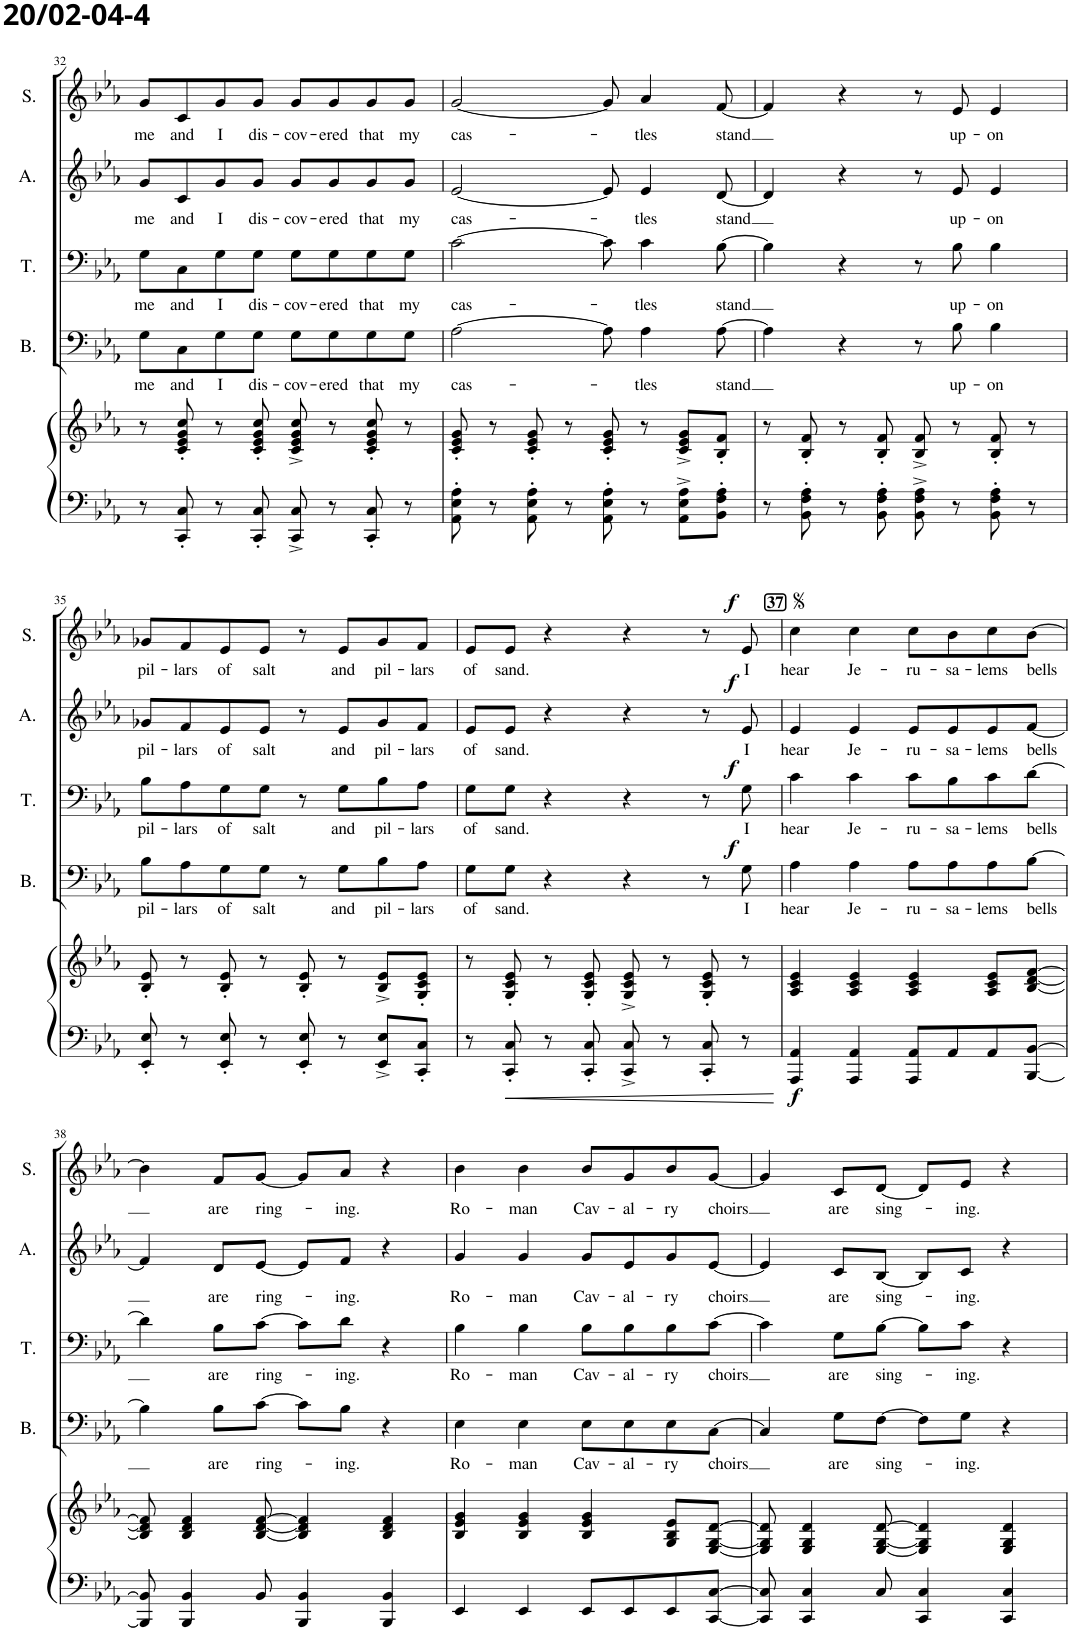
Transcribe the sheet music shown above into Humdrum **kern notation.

**kern	**kern	**dynam	**kern	**text	**dynam	**kern	**text	**dynam	**kern	**text	**dynam	**kern	**text	**dynam
*part5	*part5	*part5	*part4	*part4	*part4	*part3	*part3	*part3	*part2	*part2	*part2	*part1	*part1	*part1
*staff6	*staff5	*staff5/6	*staff4	*staff4	*staff4	*staff3	*staff3	*staff3	*staff2	*staff2	*staff2	*staff1	*staff1	*staff1
*I"Piano	*	*	*I"Bas	*	*	*I"Tenor	*	*	*I"Alt	*	*	*I"Sopraan	*	*
*I'Pno	*	*	*I'B.	*	*	*I'T.	*	*	*I'A.	*	*	*I'S.	*	*
!!LO:PB:g=z
*clefF4	*clefG2	*	*clefF4	*	*	*clefF4	*	*	*clefG2	*	*	*clefG2	*	*
*k[b-e-a-]	*k[b-e-a-]	*	*k[b-e-a-]	*	*	*k[b-e-a-]	*	*	*k[b-e-a-]	*	*	*k[b-e-a-]	*	*
*M4/4	*M4/4	*	*M4/4	*	*	*M4/4	*	*	*M4/4	*	*	*M4/4	*	*
=32	=32	=32	=32	=32	=32	=32	=32	=32	=32	=32	=32	=32	=32	=32
!	!	!	!	!LO:LY:b	!	!	!LO:LY:b	!	!	!LO:LY:b	!	!	!LO:LY:b	!
8r	8r	.	8G\L	me	.	8G\L	me	.	8g/L	me	.	8g/L	me	.
!	!	!	!	!LO:LY:b	!	!	!LO:LY:b	!	!	!LO:LY:b	!	!	!LO:LY:b	!
8CC/' 8C/'	8c/' 8e-/' 8g/' 8cc/'	.	8C\	and	.	8C\	and	.	8c/	and	.	8c/	and	.
!	!	!	!	!LO:LY:b	!	!	!LO:LY:b	!	!	!LO:LY:b	!	!	!LO:LY:b	!
8r	8r	.	8G\	I	.	8G\	I	.	8g/	I	.	8g/	I	.
!	!	!	!	!LO:LY:b	!	!	!LO:LY:b	!	!	!LO:LY:b	!	!	!LO:LY:b	!
8CC/' 8C/'	8c/' 8e-/' 8g/' 8cc/'	.	8G\J	dis-	.	8G\J	dis-	.	8g/J	dis-	.	8g/J	dis-	.
!	!	!	!	!LO:LY:b	!	!	!LO:LY:b	!	!	!LO:LY:b	!	!	!LO:LY:b	!
8CC/^ 8C/^	8c/^ 8e-/^ 8g/^ 8cc/^	.	8G\L	-cov-	.	8G\L	-cov-	.	8g/L	-cov-	.	8g/L	-cov-	.
!	!	!	!	!LO:LY:b	!	!	!LO:LY:b	!	!	!LO:LY:b	!	!	!LO:LY:b	!
8r	8r	.	8G\	-ered	.	8G\	-ered	.	8g/	-ered	.	8g/	-ered	.
!	!	!	!	!LO:LY:b	!	!	!LO:LY:b	!	!	!LO:LY:b	!	!	!LO:LY:b	!
8CC/' 8C/'	8c/' 8e-/' 8g/' 8cc/'	.	8G\	that	.	8G\	that	.	8g/	that	.	8g/	that	.
!	!	!	!	!LO:LY:b	!	!	!LO:LY:b	!	!	!LO:LY:b	!	!	!LO:LY:b	!
8r	8r	.	8G\J	my	.	8G\J	my	.	8g/J	my	.	8g/J	my	.
=33	=33	=33	=33	=33	=33	=33	=33	=33	=33	=33	=33	=33	=33	=33
!	!	!	!	!LO:LY:b	!	!	!LO:LY:b	!	!	!LO:LY:b	!	!	!LO:LY:b	!
8AA-\' 8E-\' 8A-\'	8c/' 8e-/' 8g/'	.	[2A-\	cas-	.	[2c\	cas-	.	[2e-/	cas-	.	[2g/	cas-	.
8r	8r	.	.	.	.	.	.	.	.	.	.	.	.	.
8AA-\' 8E-\' 8A-\'	8c/' 8e-/' 8g/'	.	.	.	.	.	.	.	.	.	.	.	.	.
8r	8r	.	.	.	.	.	.	.	.	.	.	.	.	.
8AA-\' 8E-\' 8A-\'	8c/' 8e-/' 8g/'	.	8A-\]	.	.	8c\]	.	.	8e-/]	.	.	8g/]	.	.
!	!	!	!	!LO:LY:b	!	!	!LO:LY:b	!	!	!LO:LY:b	!	!	!LO:LY:b	!
8r	8r	.	4A-\	-tles	.	4c\	-tles	.	4e-/	-tles	.	4a-/	-tles	.
8AA-\^ 8E-\^ 8A-\^L	8c/^ 8e-/^ 8g/^L	.	.	.	.	.	.	.	.	.	.	.	.	.
!	!	!	!	!LO:LY:b	!	!	!LO:LY:b	!	!	!LO:LY:b	!	!	!LO:LY:b	!
8BB-\' 8F\' 8A-\'J	8B-/' 8f/'J	.	[8A-\	stand	.	[8B-\	stand	.	[8d/	stand	.	[8f/	stand	.
=34	=34	=34	=34	=34	=34	=34	=34	=34	=34	=34	=34	=34	=34	=34
8r	8r	.	4A-\]	.	.	4B-\]	.	.	4d/]	.	.	4f/]	.	.
8BB-\' 8F\' 8A-\'	8B-/' 8f/'	.	.	.	.	.	.	.	.	.	.	.	.	.
8r	8r	.	4r	.	.	4r	.	.	4r	.	.	4r	.	.
8BB-\' 8F\' 8A-\'	8B-/' 8f/'	.	.	.	.	.	.	.	.	.	.	.	.	.
8BB-\^ 8F\^ 8A-\^	8B-/^ 8f/^	.	8r	.	.	8r	.	.	8r	.	.	8r	.	.
!	!	!	!	!LO:LY:b	!	!	!LO:LY:b	!	!	!LO:LY:b	!	!	!LO:LY:b	!
8r	8r	.	8B-\	up-	.	8B-\	up-	.	8e-/	up-	.	8e-/	up-	.
!	!	!	!	!LO:LY:b	!	!	!LO:LY:b	!	!	!LO:LY:b	!	!	!LO:LY:b	!
8BB-\' 8F\' 8A-\'	8B-/' 8f/'	.	4B-\	-on	.	4B-\	-on	.	4e-/	-on	.	4e-/	-on	.
8r	8r	.	.	.	.	.	.	.	.	.	.	.	.	.
!!LO:LB:g=z
=35	=35	=35	=35	=35	=35	=35	=35	=35	=35	=35	=35	=35	=35	=35
!	!	!	!	!LO:LY:b	!	!	!LO:LY:b	!	!	!LO:LY:b	!	!	!LO:LY:b	!
8EE-/' 8E-/'	8B-/' 8e-/'	.	8B-\L	pil-	.	8B-\L	pil-	.	8g-X/L	pil-	.	8g-X/L	pil-	.
!	!	!	!	!LO:LY:b	!	!	!LO:LY:b	!	!	!LO:LY:b	!	!	!LO:LY:b	!
8r	8r	.	8A-\	-lars	.	8A-\	-lars	.	8f/	-lars	.	8f/	-lars	.
!	!	!	!	!LO:LY:b	!	!	!LO:LY:b	!	!	!LO:LY:b	!	!	!LO:LY:b	!
8EE-/' 8E-/'	8B-/' 8e-/'	.	8G\	of	.	8G\	of	.	8e-/	of	.	8e-/	of	.
!	!	!	!	!LO:LY:b	!	!	!LO:LY:b	!	!	!LO:LY:b	!	!	!LO:LY:b	!
8r	8r	.	8G\J	salt	.	8G\J	salt	.	8e-/J	salt	.	8e-/J	salt	.
8EE-/' 8E-/'	8B-/' 8e-/'	.	8r	.	.	8r	.	.	8r	.	.	8r	.	.
!	!	!	!	!LO:LY:b	!	!	!LO:LY:b	!	!	!LO:LY:b	!	!	!LO:LY:b	!
8r	8r	.	8G\L	and	.	8G\L	and	.	8e-/L	and	.	8e-/L	and	.
!	!	!	!	!LO:LY:b	!	!	!LO:LY:b	!	!	!LO:LY:b	!	!	!LO:LY:b	!
8EE-/^ 8E-/^L	8B-/^ 8e-/^L	.	8B-\	pil-	.	8B-\	pil-	.	8g-/	pil-	.	8g-/	pil-	.
!	!	!	!	!LO:LY:b	!	!	!LO:LY:b	!	!	!LO:LY:b	!	!	!LO:LY:b	!
8CC/' 8C/'J	8G/' 8c/' 8e-/'J	.	8A-\J	-lars	.	8A-\J	-lars	.	8f/J	-lars	.	8f/J	-lars	.
=36	=36	=36	=36	=36	=36	=36	=36	=36	=36	=36	=36	=36	=36	=36
!	!	!	!	!LO:LY:b	!	!	!LO:LY:b	!	!	!LO:LY:b	!	!	!LO:LY:b	!
8r	8r	.	8G\L	of	.	8G\L	of	.	8e-/L	of	.	8e-/L	of	.
!	!	!	!	!LO:LY:b	!	!	!LO:LY:b	!	!	!LO:LY:b	!	!	!LO:LY:b	!
8CC/' 8C/'	8G/' 8c/' 8e-/'	.	8G\J	sand.	.	8G\J	sand.	.	8e-/J	sand.	.	8e-/J	sand.	.
8r	8r	.	4r	.	.	4r	.	.	4r	.	.	4r	.	.
8CC/' 8C/'	8G/' 8c/' 8e-/'	.	.	.	.	.	.	.	.	.	.	.	.	.
8CC/^ 8C/^	8G/^ 8c/^ 8e-/^	.	4r	.	.	4r	.	.	4r	.	.	4r	.	.
8r	8r	.	.	.	.	.	.	.	.	.	.	.	.	.
8CC/' 8C/'	8G/' 8c/' 8e-/'	.	8r	.	.	8r	.	.	8r	.	.	8r	.	.
!	!	!	!	!LO:LY:b	!LO:DY:a	!	!LO:LY:b	!LO:DY:a	!	!LO:LY:b	!LO:DY:a	!	!LO:LY:b	!LO:DY:a
8r	8r	.	8G\	I	f	8G\	I	f	8e-/	I	f	8e-/	I	f
=37	=37	=37	=37	=37	=37	=37	=37	=37	=37	=37	=37	=37	=37	=37
!	!	!LO:DY:b=2	!	!LO:LY:b	!	!	!LO:LY:b	!	!	!LO:LY:b	!	!	!LO:LY:b	!
4AAA-/ 4AA-/	4A-/ 4c/ 4e-/	f	4A-\	hear	.	4c\	hear	.	4e-/	hear	.	4cc\	hear	.
!	!	!	!	!LO:LY:b	!	!	!LO:LY:b	!	!	!LO:LY:b	!	!	!LO:LY:b	!
4AAA-/ 4AA-/	4A-/ 4c/ 4e-/	.	4A-\	Je-	.	4c\	Je-	.	4e-/	Je-	.	4cc\	Je-	.
!	!	!	!	!LO:LY:b	!	!	!LO:LY:b	!	!	!LO:LY:b	!	!	!LO:LY:b	!
8AAA-/ 8AA-/L	4A-/ 4c/ 4e-/	.	8A-\L	-ru-	.	8c\L	-ru-	.	8e-/L	-ru-	.	8cc\L	-ru-	.
!	!	!	!	!LO:LY:b	!	!	!LO:LY:b	!	!	!LO:LY:b	!	!	!LO:LY:b	!
8AA-/	.	.	8A-\	-sa-	.	8B-\	-sa-	.	8e-/	-sa-	.	8b-\	-sa-	.
!	!	!	!	!LO:LY:b	!	!	!LO:LY:b	!	!	!LO:LY:b	!	!	!LO:LY:b	!
8AA-/	8A-/ 8c/ 8e-/L	.	8A-\	-lems	.	8c\	-lems	.	8e-/	-lems	.	8cc\	-lems	.
!	!	!	!	!LO:LY:b	!	!	!LO:LY:b	!	!	!LO:LY:b	!	!	!LO:LY:b	!
[8BBB-/ [8BB-/J	[8B-/ [8d/ [8f/J	.	[8B-\J	bells	.	[8d\J	bells	.	[8f/J	bells	.	[8b-\J	bells	.
!!LO:LB:g=z
=38	=38	=38	=38	=38	=38	=38	=38	=38	=38	=38	=38	=38	=38	=38
8BBB-/] 8BB-/]	8B-/] 8d/] 8f/]	.	4B-\]	.	.	4d\]	.	.	4f/]	.	.	4b-\]	.	.
4BBB-/ 4BB-/	4B-/ 4d/ 4f/	.	.	.	.	.	.	.	.	.	.	.	.	.
!	!	!	!	!LO:LY:b	!	!	!LO:LY:b	!	!	!LO:LY:b	!	!	!LO:LY:b	!
.	.	.	8B-\L	are	.	8B-\L	are	.	8d/L	are	.	8f/L	are	.
!	!	!	!	!LO:LY:b	!	!	!LO:LY:b	!	!	!LO:LY:b	!	!	!LO:LY:b	!
8BB-/	[8B-/ [8d/ [8f/	.	[8c\J	ring-	.	[8c\J	ring-	.	[8e-/J	ring-	.	[8g/J	ring-	.
4BBB-/ 4BB-/	4B-/] 4d/] 4f/]	.	8c\L]	.	.	8c\L]	.	.	8e-/L]	.	.	8g/L]	.	.
!	!	!	!	!LO:LY:b	!	!	!LO:LY:b	!	!	!LO:LY:b	!	!	!LO:LY:b	!
.	.	.	8B-\J	-ing.	.	8d\J	-ing.	.	8f/J	-ing.	.	8a-/J	-ing.	.
4BBB-/ 4BB-/	4B-/ 4d/ 4f/	.	4r	.	.	4r	.	.	4r	.	.	4r	.	.
=39	=39	=39	=39	=39	=39	=39	=39	=39	=39	=39	=39	=39	=39	=39
!	!	!	!	!LO:LY:b	!	!	!LO:LY:b	!	!	!LO:LY:b	!	!	!LO:LY:b	!
4EE-/	4B-/ 4e-/ 4g/	.	4E-\	Ro-	.	4B-\	Ro-	.	4g/	Ro-	.	4b-\	Ro-	.
!	!	!	!	!LO:LY:b	!	!	!LO:LY:b	!	!	!LO:LY:b	!	!	!LO:LY:b	!
4EE-/	4B-/ 4e-/ 4g/	.	4E-\	-man	.	4B-\	-man	.	4g/	-man	.	4b-\	-man	.
!	!	!	!	!LO:LY:b	!	!	!LO:LY:b	!	!	!LO:LY:b	!	!	!LO:LY:b	!
8EE-/L	4B-/ 4e-/ 4g/	.	8E-\L	Cav-	.	8B-\L	Cav-	.	8g/L	Cav-	.	8b-/L	Cav-	.
!	!	!	!	!LO:LY:b	!	!	!LO:LY:b	!	!	!LO:LY:b	!	!	!LO:LY:b	!
8EE-/	.	.	8E-\	-al-	.	8B-\	-al-	.	8e-/	-al-	.	8g/	-al-	.
!	!	!	!	!LO:LY:b	!	!	!LO:LY:b	!	!	!LO:LY:b	!	!	!LO:LY:b	!
8EE-/	8G/ 8B-/ 8e-/L	.	8E-\	-ry	.	8B-\	-ry	.	8g/	-ry	.	8b-/	-ry	.
!	!	!	!	!LO:LY:b	!	!	!LO:LY:b	!	!	!LO:LY:b	!	!	!LO:LY:b	!
[8CC/ [8C/J	[8E-/ [8G/ [8d/J	.	[8C\J	choirs	.	[8c\J	choirs	.	[8e-/J	choirs	.	[8g/J	choirs	.
=40	=40	=40	=40	=40	=40	=40	=40	=40	=40	=40	=40	=40	=40	=40
8CC/] 8C/]	8E-/] 8G/] 8d/]	.	4C/]	.	.	4c\]	.	.	4e-/]	.	.	4g/]	.	.
4CC/ 4C/	4E-/ 4G/ 4d/	.	.	.	.	.	.	.	.	.	.	.	.	.
!	!	!	!	!LO:LY:b	!	!	!LO:LY:b	!	!	!LO:LY:b	!	!	!LO:LY:b	!
.	.	.	8G\L	are	.	8G\L	are	.	8c/L	are	.	8c/L	are	.
!	!	!	!	!LO:LY:b	!	!	!LO:LY:b	!	!	!LO:LY:b	!	!	!LO:LY:b	!
8C/	[8E-/ [8G/ [8d/	.	[8F\J	sing-	.	[8B-\J	sing-	.	[8B-/J	sing-	.	[8d/J	sing-	.
4CC/ 4C/	4E-/] 4G/] 4d/]	.	8F\L]	.	.	8B-\L]	.	.	8B-/L]	.	.	8d/L]	.	.
!	!	!	!	!LO:LY:b	!	!	!LO:LY:b	!	!	!LO:LY:b	!	!	!LO:LY:b	!
.	.	.	8G\J	-ing.	.	8c\J	-ing.	.	8c/J	-ing.	.	8e-/J	-ing.	.
4CC/ 4C/	4E-/ 4G/ 4d/	.	4r	.	.	4r	.	.	4r	.	.	4r	.	.
=	=	=	=	=	=	=	=	=	=	=	=	=	=	=
*-	*-	*-	*-	*-	*-	*-	*-	*-	*-	*-	*-	*-	*-	*-
